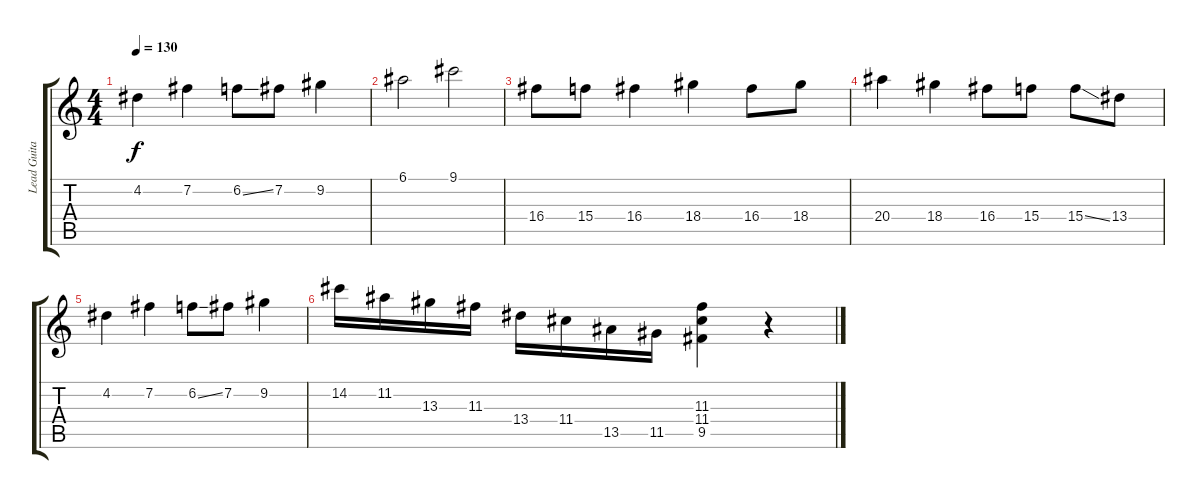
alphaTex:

\track ("Lead Guitar" "Lead Guita") {instrument distortionguitar}
\staff {score tabs}
\tuning (E4 B3 G3 D3 A2 E2) {hide}
\ts (4 4)
\tempo 130
\clef g2
\ks c
4.2.4{dy f} 7.2.4 6.2{ss}.8 7.2.8 9.2.4 |
6.1.2 9.1.2 |
16.4.8 15.4.8 16.4.4 18.4.4 16.4.8 18.4.8 |
20.4.4 18.4.4 16.4.8 15.4.8 15.4{ss}.8 13.4.8 |
4.2.4 7.2.4 6.2{ss}.8 7.2.8 9.2.4 |
14.2.16 11.2.16 13.3.16 11.3.16 13.4.16 11.4.16 13.5.16 11.5.16 (11.3 11.4 9.5).4 r.4
